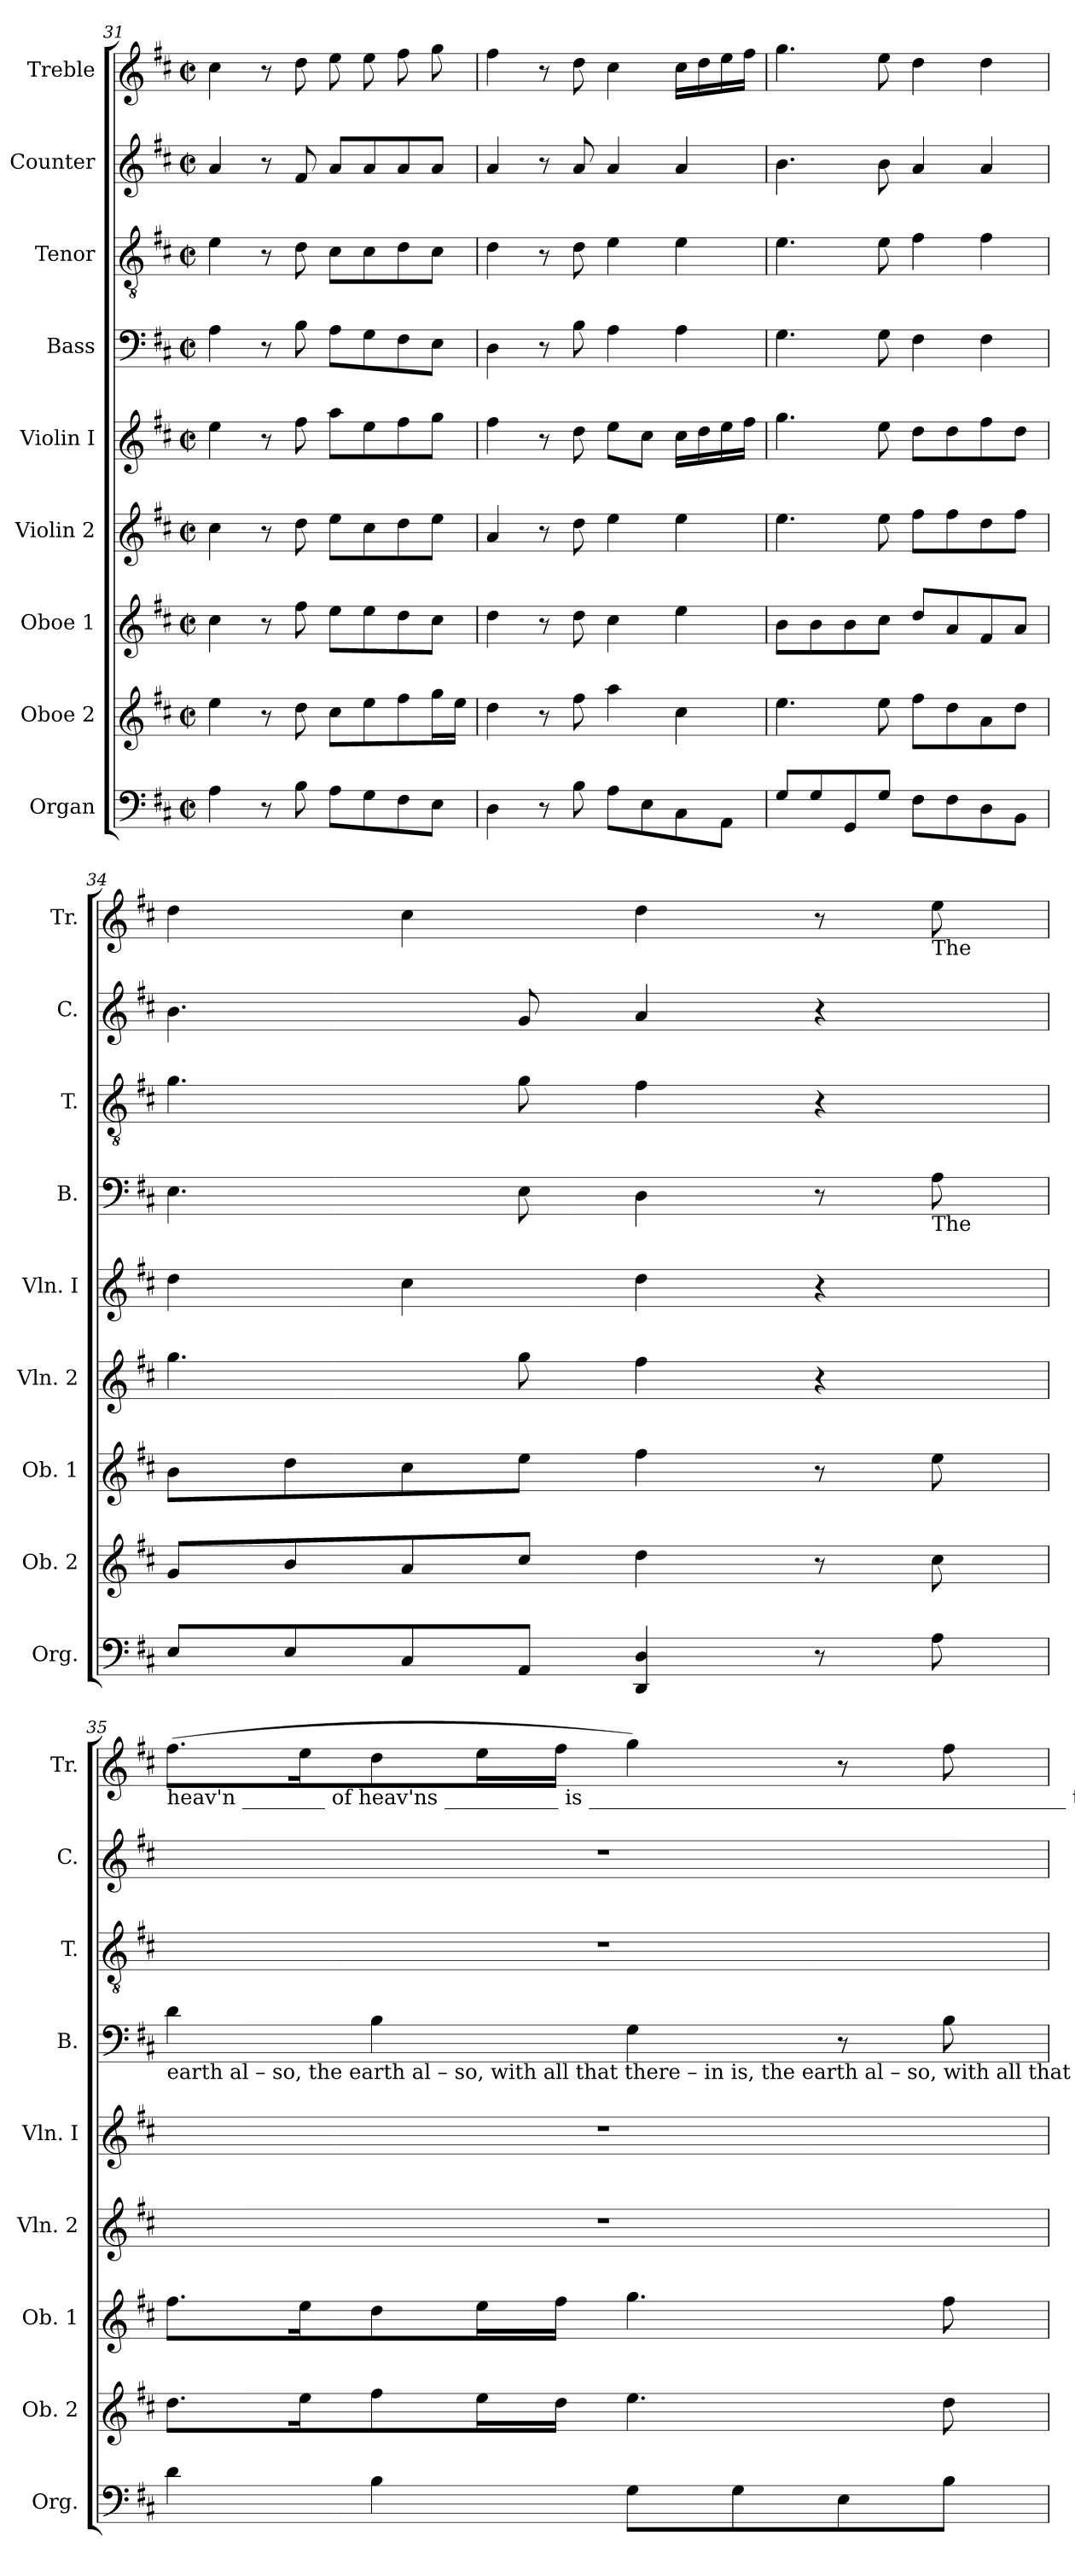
**kern	**kern	**kern	**kern	**kern	**kern	**kern	**kern	**kern
*part9	*part8	*part7	*part6	*part5	*part4	*part3	*part2	*part1
*staff9	*staff8	*staff7	*staff6	*staff5	*staff4	*staff3	*staff2	*staff1
*I"Organ	*I"Oboe 2	*I"Oboe 1	*I"Violin 2	*I"Violin  I	*I"Bass	*I"Tenor	*I"Counter	*I"Treble
*I'Org.	*I'Ob. 2	*I'Ob. 1	*I'Vln. 2	*I'Vln.  I	*I'B.	*I'T.	*I'C.	*I'Tr.
*clefF4	*clefG2	*clefG2	*clefG2	*clefG2	*clefF4	*clefGv2	*clefG2	*clefG2
*k[f#c#]	*k[f#c#]	*k[f#c#]	*k[f#c#]	*k[f#c#]	*k[f#c#]	*k[f#c#]	*k[f#c#]	*k[f#c#]
*M2/2	*M2/2	*M2/2	*M2/2	*M2/2	*M2/2	*M2/2	*M2/2	*M2/2
*met(c|)	*met(c|)	*met(c|)	*met(c|)	*met(c|)	*met(c|)	*met(c|)	*met(c|)	*met(c|)
=31	=31	=31	=31	=31	=31	=31	=31	=31
4A\	4ee\	4cc#\	4cc#\	4ee\	4A\	4e\	4a/	4cc#\
8r	8r	8r	8r	8r	8r	8r	8r	8r
8B\	8dd\	8ff#\	8dd\	8ff#\	8B\	8d\	8f#/	8dd\
8A\L	8cc#\L	8ee\L	8ee\L	8aa\L	8A\L	8c#\L	8a/L	8ee\
8G\	8ee\	8ee\	8cc#\	8ee\	8G\	8c#\	8a/	8ee\
8F#\	8ff#\	8dd\	8dd\	8ff#\	8F#\	8d\	8a/	8ff#\
8E\J	16gg\L	8cc#\J	8ee\J	8gg\J	8E\J	8c#\J	8a/J	8gg\
.	16ee\JJ	.	.	.	.	.	.	.
=32	=32	=32	=32	=32	=32	=32	=32	=32
4D\	4dd\	4dd\	4a/	4ff#\	4D\	4d\	4a/	4ff#\
8r	8r	8r	8r	8r	8r	8r	8r	8r
8B\	8ff#\	8dd\	8dd\	8dd\	8B\	8d\	8a/	8dd\
8A\L	4aa\	4cc#\	4ee\	8ee\L	4A\	4e\	4a/	4cc#\
8E\	.	.	.	8cc#\J	.	.	.	.
8C#\	4cc#\	4ee\	4ee\	16cc#\LL	4A\	4e\	4a/	16cc#\LL
.	.	.	.	16dd\	.	.	.	16dd\
8AA\J	.	.	.	16ee\	.	.	.	16ee\
.	.	.	.	16ff#\JJ	.	.	.	16ff#\JJ
=33	=33	=33	=33	=33	=33	=33	=33	=33
8G/L	4.ee\	8b\L	4.ee\	4.gg\	4.G\	4.e\	4.b\	4.gg\
8G/	.	8b\	.	.	.	.	.	.
8GG/	.	8b\	.	.	.	.	.	.
8G/J	8ee\	8cc#\J	8ee\	8ee\	8G\	8e\	8b\	8ee\
8F#\L	8ff#\L	8dd/L	8ff#\L	8dd\L	4F#\	4f#\	4a/	4dd\
8F#\	8dd\	8a/	8ff#\	8dd\	.	.	.	.
8D\	8a\	8f#/	8dd\	8ff#\	4F#\	4f#\	4a/	4dd\
8BB\J	8dd\J	8a/J	8ff#\J	8dd\J	.	.	.	.
=34	=34	=34	=34	=34	=34	=34	=34	=34
8E/L	8g/L	8b\L	4.gg\	4dd\	4.E\	4.g\	4.b\	4dd\
8E/	8b/	8dd\	.	.	.	.	.	.
8C#/	8a/	8cc#\	.	4cc#\	.	.	.	4cc#\
8AA/J	8cc#/J	8ee\J	8gg\	.	8E\	8g\	8g/	.
4DD/ 4D/	4dd\	4ff#\	4ff#\	4dd\	4D\	4f#\	4a/	4dd\
8r	8r	8r	4r	4r	8r	4r	4r	8r
!	!	!	!	!	!	!	!	!LO:TX:b:t=The
!	!	!	!	!	!LO:TX:b:t=The	!	!	!
8A\	8cc#\	8ee\	.	.	8A\	.	.	8ee\
!!LO:LB:g=z
=35	=35	=35	=35	=35	=35	=35	=35	=35
!	!	!	!	!	!	!	!	!LO:TX:b:t=heav'n ________    of   heav'ns ___________     is ______________________________________________ the  Lord's,
!	!	!	!	!	!LO:TX:b:t=earth  al   –  so,       the  earth al    –   so,     with all        that   there  –  in      is,           the  earth  al   –   so,  with all  that	!	!	!
4d\	8.dd\L	8.ff#\L	1r	1r	4d\	1r	1r	(>8.ff#\L
.	16ee\K	16ee\K	.	.	.	.	.	16ee\K
4B\	8ff#\	8dd\	.	.	4B\	.	.	8dd\
.	16ee\L	16ee\L	.	.	.	.	.	16ee\L
.	16dd\JJ	16ff#\JJ	.	.	.	.	.	16ff#\JJ
8G\L	4.ee\	4.gg\	.	.	4G\	.	.	4gg\)
8G\	.	.	.	.	.	.	.	.
8E\	.	.	.	.	8r	.	.	8r
8B\J	8dd\	8ff#\	.	.	8B\	.	.	8ff#\
=	=	=	=	=	=	=	=	=
*-	*-	*-	*-	*-	*-	*-	*-	*-
